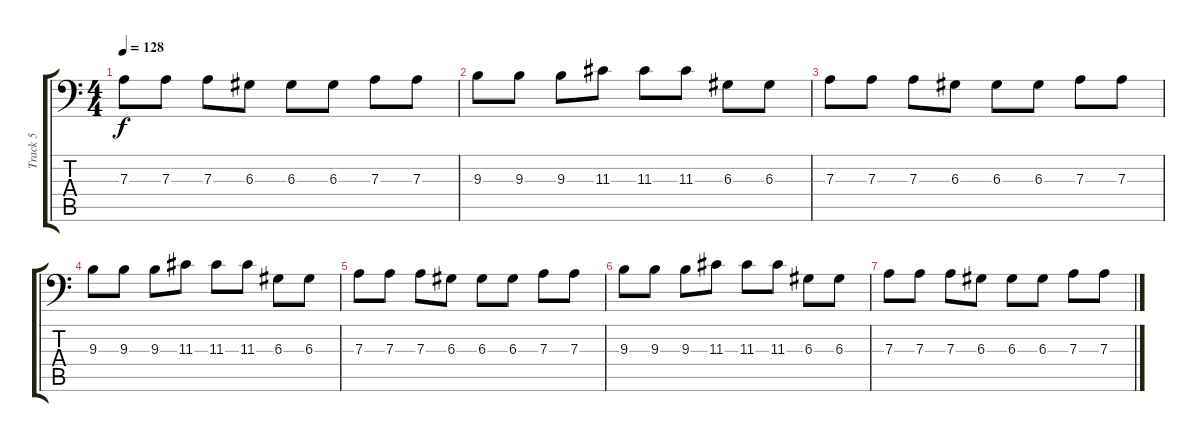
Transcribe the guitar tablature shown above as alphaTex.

\track ("Track 5" "Track 5") {instrument electricbassfinger}
\staff {score tabs}
\tuning (C3 G2 D2 A1 E1 B0) {hide}
\ts (4 4)
\tempo 128
\clef f4
\ks c
7.3.8{dy f} 7.3.8 7.3.8 6.3.8 6.3.8 6.3.8 7.3.8 7.3.8 |
9.3.8 9.3.8 9.3.8 11.3.8 11.3.8 11.3.8 6.3.8 6.3.8 |
7.3.8 7.3.8 7.3.8 6.3.8 6.3.8 6.3.8 7.3.8 7.3.8 |
9.3.8 9.3.8 9.3.8 11.3.8 11.3.8 11.3.8 6.3.8 6.3.8 |
7.3.8 7.3.8 7.3.8 6.3.8 6.3.8 6.3.8 7.3.8 7.3.8 |
9.3.8 9.3.8 9.3.8 11.3.8 11.3.8 11.3.8 6.3.8 6.3.8 |
7.3.8 7.3.8 7.3.8 6.3.8 6.3.8 6.3.8 7.3.8 7.3.8
